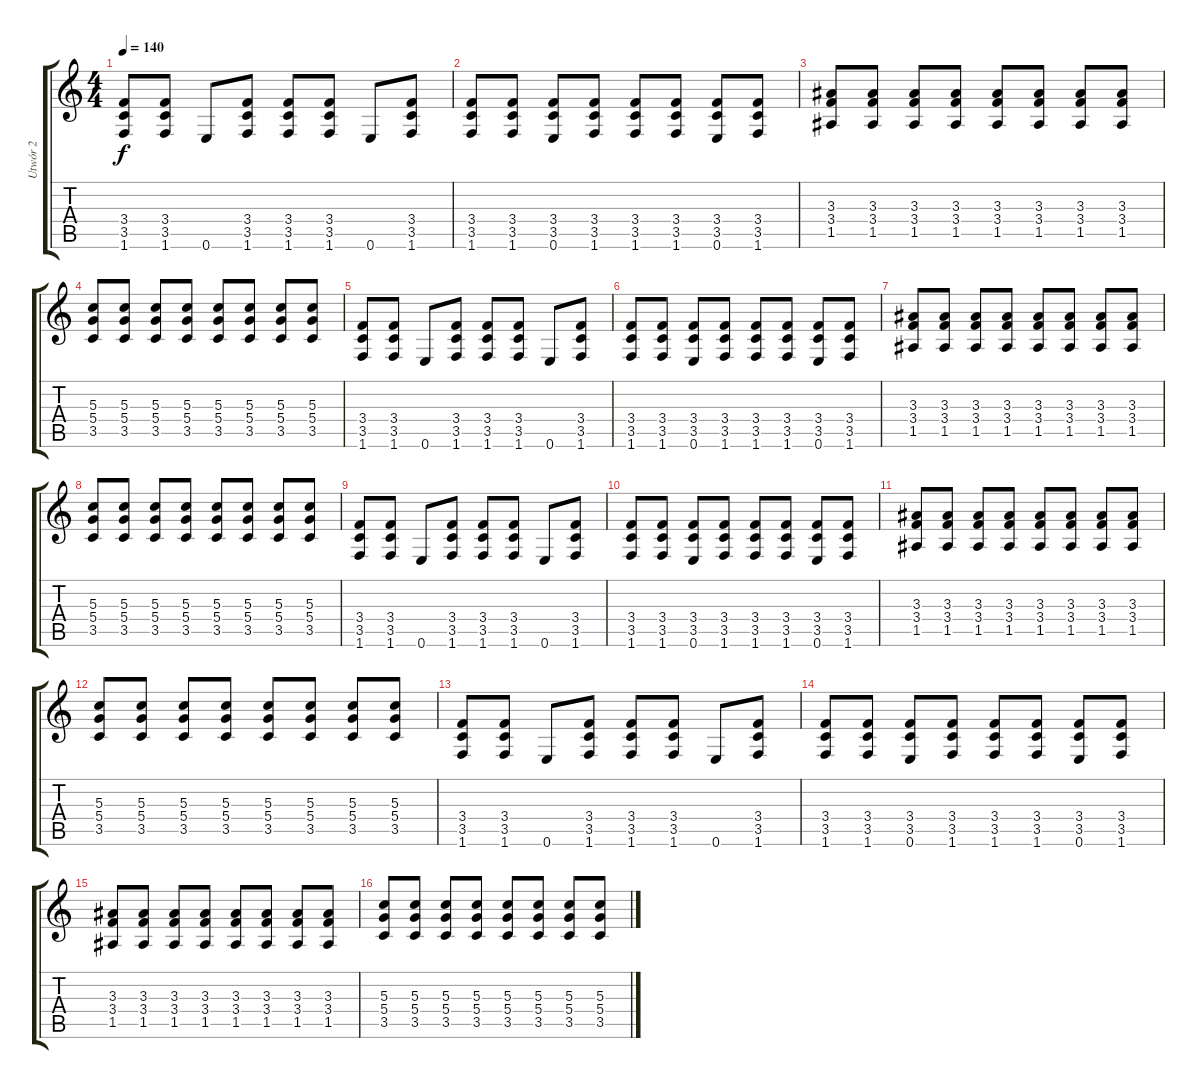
\track ("Utwór 2" "Utwór 2") {instrument distortionguitar}
\staff {score tabs}
\tuning (E4 B3 G3 D3 A2 E2) {hide}
\ts (4 4)
\tempo 140
\clef g2
\ks c
(3.4 3.5 1.6).8{dy f} (3.4 3.5 1.6).8 0.6.8 (3.4 3.5 1.6).8 (3.4 3.5 1.6).8 (3.4 3.5 1.6).8 0.6.8 (3.4 3.5 1.6).8 |
(3.4 3.5 1.6).8 (3.4 3.5 1.6).8 (3.4 3.5 0.6).8 (3.4 3.5 1.6).8 (3.4 3.5 1.6).8 (3.4 3.5 1.6).8 (3.4 3.5 0.6).8 (3.4 3.5 1.6).8 |
(3.3 3.4 1.5).8 (3.3 3.4 1.5).8 (3.3 3.4 1.5).8 (3.3 3.4 1.5).8 (3.3 3.4 1.5).8 (3.3 3.4 1.5).8 (3.3 3.4 1.5).8 (3.3 3.4 1.5).8 |
(5.3 5.4 3.5).8 (5.3 5.4 3.5).8 (5.3 5.4 3.5).8 (5.3 5.4 3.5).8 (5.3 5.4 3.5).8 (5.3 5.4 3.5).8 (5.3 5.4 3.5).8 (5.3 5.4 3.5).8 |
(3.4 3.5 1.6).8 (3.4 3.5 1.6).8 0.6.8 (3.4 3.5 1.6).8 (3.4 3.5 1.6).8 (3.4 3.5 1.6).8 0.6.8 (3.4 3.5 1.6).8 |
(3.4 3.5 1.6).8 (3.4 3.5 1.6).8 (3.4 3.5 0.6).8 (3.4 3.5 1.6).8 (3.4 3.5 1.6).8 (3.4 3.5 1.6).8 (3.4 3.5 0.6).8 (3.4 3.5 1.6).8 |
(3.3 3.4 1.5).8 (3.3 3.4 1.5).8 (3.3 3.4 1.5).8 (3.3 3.4 1.5).8 (3.3 3.4 1.5).8 (3.3 3.4 1.5).8 (3.3 3.4 1.5).8 (3.3 3.4 1.5).8 |
(5.3 5.4 3.5).8 (5.3 5.4 3.5).8 (5.3 5.4 3.5).8 (5.3 5.4 3.5).8 (5.3 5.4 3.5).8 (5.3 5.4 3.5).8 (5.3 5.4 3.5).8 (5.3 5.4 3.5).8 |
(3.4 3.5 1.6).8 (3.4 3.5 1.6).8 0.6.8 (3.4 3.5 1.6).8 (3.4 3.5 1.6).8 (3.4 3.5 1.6).8 0.6.8 (3.4 3.5 1.6).8 |
(3.4 3.5 1.6).8 (3.4 3.5 1.6).8 (3.4 3.5 0.6).8 (3.4 3.5 1.6).8 (3.4 3.5 1.6).8 (3.4 3.5 1.6).8 (3.4 3.5 0.6).8 (3.4 3.5 1.6).8 |
(3.3 3.4 1.5).8 (3.3 3.4 1.5).8 (3.3 3.4 1.5).8 (3.3 3.4 1.5).8 (3.3 3.4 1.5).8 (3.3 3.4 1.5).8 (3.3 3.4 1.5).8 (3.3 3.4 1.5).8 |
(5.3 5.4 3.5).8 (5.3 5.4 3.5).8 (5.3 5.4 3.5).8 (5.3 5.4 3.5).8 (5.3 5.4 3.5).8 (5.3 5.4 3.5).8 (5.3 5.4 3.5).8 (5.3 5.4 3.5).8 |
(3.4 3.5 1.6).8 (3.4 3.5 1.6).8 0.6.8 (3.4 3.5 1.6).8 (3.4 3.5 1.6).8 (3.4 3.5 1.6).8 0.6.8 (3.4 3.5 1.6).8 |
(3.4 3.5 1.6).8 (3.4 3.5 1.6).8 (3.4 3.5 0.6).8 (3.4 3.5 1.6).8 (3.4 3.5 1.6).8 (3.4 3.5 1.6).8 (3.4 3.5 0.6).8 (3.4 3.5 1.6).8 |
(3.3 3.4 1.5).8 (3.3 3.4 1.5).8 (3.3 3.4 1.5).8 (3.3 3.4 1.5).8 (3.3 3.4 1.5).8 (3.3 3.4 1.5).8 (3.3 3.4 1.5).8 (3.3 3.4 1.5).8 |
(5.3 5.4 3.5).8 (5.3 5.4 3.5).8 (5.3 5.4 3.5).8 (5.3 5.4 3.5).8 (5.3 5.4 3.5).8 (5.3 5.4 3.5).8 (5.3 5.4 3.5).8 (5.3 5.4 3.5).8
